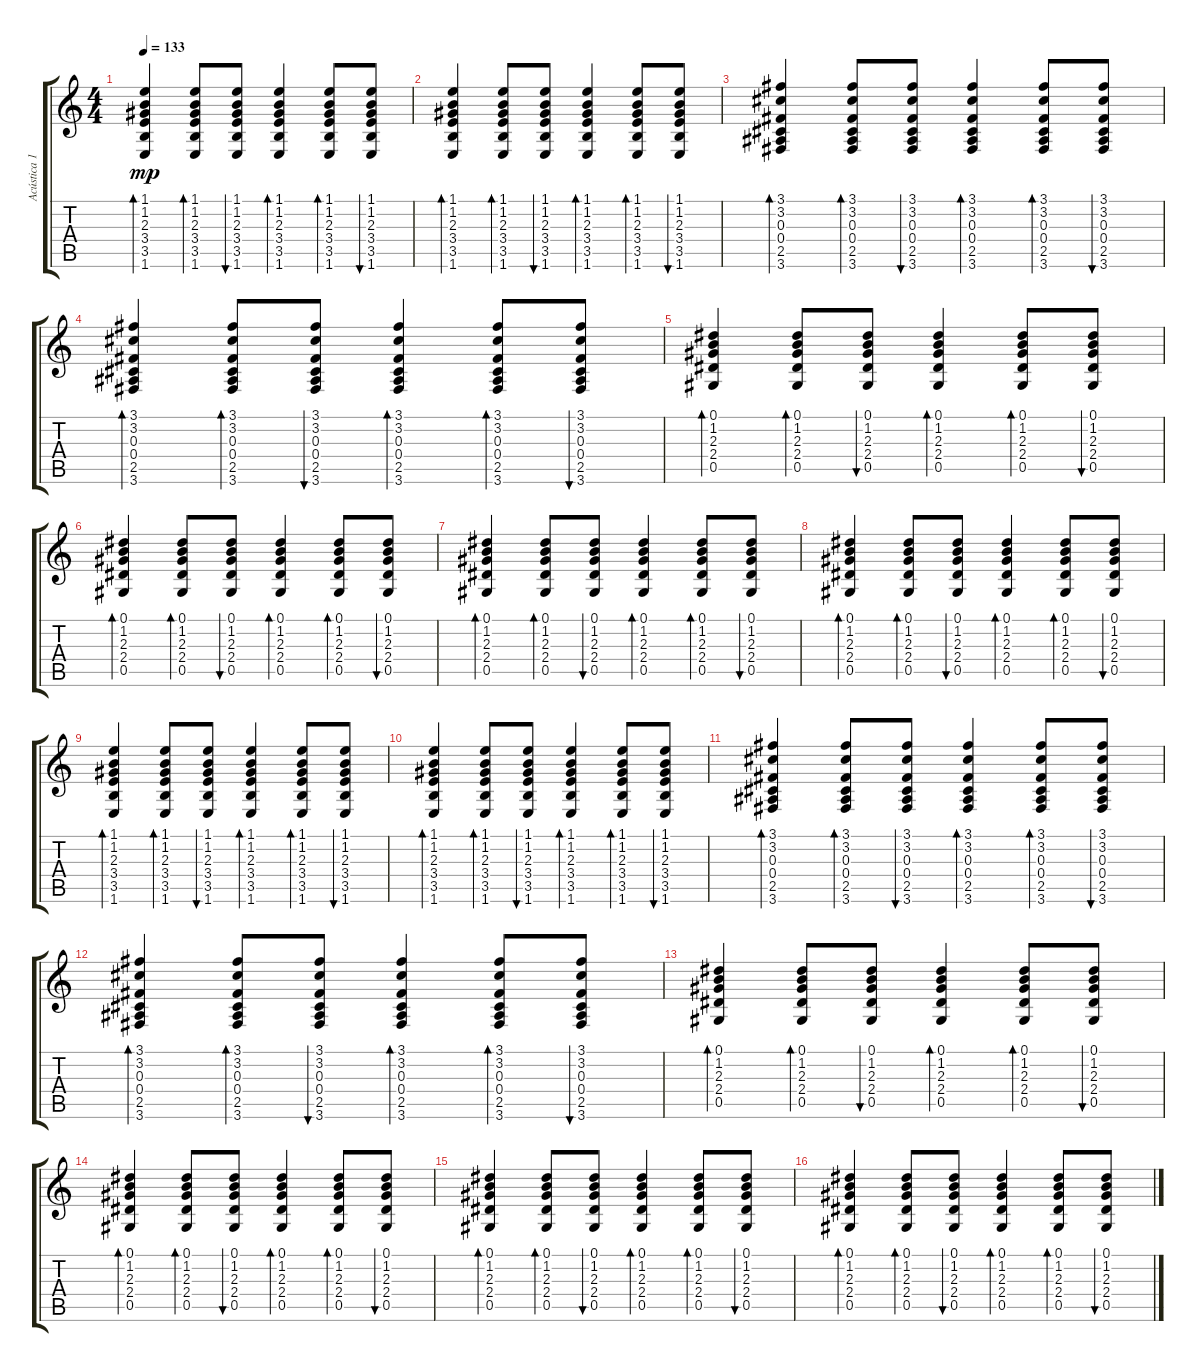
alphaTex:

\track ("Acústica 1" "Acústica 1") {instrument acousticguitarsteel}
\staff {score tabs}
\tuning (Eb4 Bb3 Gb3 Db3 Ab2 Eb2) {hide}
\ts (4 4)
\tempo 133
\clef g2
\ks c
(1.1 1.2 2.3 3.4 3.5 1.6).4{bd 60 dy mp} (1.1 1.2 2.3 3.4 3.5 1.6).8{bd 60} (1.1 1.2 2.3 3.4 3.5 1.6).8{bu 60} (1.1 1.2 2.3 3.4 3.5 1.6).4{bd 60} (1.1 1.2 2.3 3.4 3.5 1.6).8{bd 60} (1.1 1.2 2.3 3.4 3.5 1.6).8{bu 60} |
(1.1 1.2 2.3 3.4 3.5 1.6).4{bd 60} (1.1 1.2 2.3 3.4 3.5 1.6).8{bd 60} (1.1 1.2 2.3 3.4 3.5 1.6).8{bu 60} (1.1 1.2 2.3 3.4 3.5 1.6).4{bd 60} (1.1 1.2 2.3 3.4 3.5 1.6).8{bd 60} (1.1 1.2 2.3 3.4 3.5 1.6).8{bu 60} |
(3.1 3.2 0.3 0.4 2.5 3.6).4{bd 60} (3.1 3.2 0.3 0.4 2.5 3.6).8{bd 60} (3.1 3.2 0.3 0.4 2.5 3.6).8{bu 60} (3.1 3.2 0.3 0.4 2.5 3.6).4{bd 60} (3.1 3.2 0.3 0.4 2.5 3.6).8{bd 60} (3.1 3.2 0.3 0.4 2.5 3.6).8{bu 60} |
(3.1 3.2 0.3 0.4 2.5 3.6).4{bd 60} (3.1 3.2 0.3 0.4 2.5 3.6).8{bd 60} (3.1 3.2 0.3 0.4 2.5 3.6).8{bu 60} (3.1 3.2 0.3 0.4 2.5 3.6).4{bd 60} (3.1 3.2 0.3 0.4 2.5 3.6).8{bd 60} (3.1 3.2 0.3 0.4 2.5 3.6).8{bu 60} |
(0.1 1.2 2.3 2.4 0.5).4{bd 60} (0.1 1.2 2.3 2.4 0.5).8{bd 60} (0.1 1.2 2.3 2.4 0.5).8{bu 60} (0.1 1.2 2.3 2.4 0.5).4{bd 60} (0.1 1.2 2.3 2.4 0.5).8{bd 60} (0.1 1.2 2.3 2.4 0.5).8{bu 60} |
(0.1 1.2 2.3 2.4 0.5).4{bd 60} (0.1 1.2 2.3 2.4 0.5).8{bd 60} (0.1 1.2 2.3 2.4 0.5).8{bu 60} (0.1 1.2 2.3 2.4 0.5).4{bd 60} (0.1 1.2 2.3 2.4 0.5).8{bd 60} (0.1 1.2 2.3 2.4 0.5).8{bu 60} |
(0.1 1.2 2.3 2.4 0.5).4{bd 60} (0.1 1.2 2.3 2.4 0.5).8{bd 60} (0.1 1.2 2.3 2.4 0.5).8{bu 60} (0.1 1.2 2.3 2.4 0.5).4{bd 60} (0.1 1.2 2.3 2.4 0.5).8{bd 60} (0.1 1.2 2.3 2.4 0.5).8{bu 60} |
(0.1 1.2 2.3 2.4 0.5).4{bd 60} (0.1 1.2 2.3 2.4 0.5).8{bd 60} (0.1 1.2 2.3 2.4 0.5).8{bu 60} (0.1 1.2 2.3 2.4 0.5).4{bd 60} (0.1 1.2 2.3 2.4 0.5).8{bd 60} (0.1 1.2 2.3 2.4 0.5).8{bu 60} |
(1.1 1.2 2.3 3.4 3.5 1.6).4{bd 60} (1.1 1.2 2.3 3.4 3.5 1.6).8{bd 60} (1.1 1.2 2.3 3.4 3.5 1.6).8{bu 60} (1.1 1.2 2.3 3.4 3.5 1.6).4{bd 60} (1.1 1.2 2.3 3.4 3.5 1.6).8{bd 60} (1.1 1.2 2.3 3.4 3.5 1.6).8{bu 60} |
(1.1 1.2 2.3 3.4 3.5 1.6).4{bd 60} (1.1 1.2 2.3 3.4 3.5 1.6).8{bd 60} (1.1 1.2 2.3 3.4 3.5 1.6).8{bu 60} (1.1 1.2 2.3 3.4 3.5 1.6).4{bd 60} (1.1 1.2 2.3 3.4 3.5 1.6).8{bd 60} (1.1 1.2 2.3 3.4 3.5 1.6).8{bu 60} |
(3.1 3.2 0.3 0.4 2.5 3.6).4{bd 60} (3.1 3.2 0.3 0.4 2.5 3.6).8{bd 60} (3.1 3.2 0.3 0.4 2.5 3.6).8{bu 60} (3.1 3.2 0.3 0.4 2.5 3.6).4{bd 60} (3.1 3.2 0.3 0.4 2.5 3.6).8{bd 60} (3.1 3.2 0.3 0.4 2.5 3.6).8{bu 60} |
(3.1 3.2 0.3 0.4 2.5 3.6).4{bd 60} (3.1 3.2 0.3 0.4 2.5 3.6).8{bd 60} (3.1 3.2 0.3 0.4 2.5 3.6).8{bu 60} (3.1 3.2 0.3 0.4 2.5 3.6).4{bd 60} (3.1 3.2 0.3 0.4 2.5 3.6).8{bd 60} (3.1 3.2 0.3 0.4 2.5 3.6).8{bu 60} |
(0.1 1.2 2.3 2.4 0.5).4{bd 60} (0.1 1.2 2.3 2.4 0.5).8{bd 60} (0.1 1.2 2.3 2.4 0.5).8{bu 60} (0.1 1.2 2.3 2.4 0.5).4{bd 60} (0.1 1.2 2.3 2.4 0.5).8{bd 60} (0.1 1.2 2.3 2.4 0.5).8{bu 60} |
(0.1 1.2 2.3 2.4 0.5).4{bd 60} (0.1 1.2 2.3 2.4 0.5).8{bd 60} (0.1 1.2 2.3 2.4 0.5).8{bu 60} (0.1 1.2 2.3 2.4 0.5).4{bd 60} (0.1 1.2 2.3 2.4 0.5).8{bd 60} (0.1 1.2 2.3 2.4 0.5).8{bu 60} |
(0.1 1.2 2.3 2.4 0.5).4{bd 60} (0.1 1.2 2.3 2.4 0.5).8{bd 60} (0.1 1.2 2.3 2.4 0.5).8{bu 60} (0.1 1.2 2.3 2.4 0.5).4{bd 60} (0.1 1.2 2.3 2.4 0.5).8{bd 60} (0.1 1.2 2.3 2.4 0.5).8{bu 60} |
(0.1 1.2 2.3 2.4 0.5).4{bd 60} (0.1 1.2 2.3 2.4 0.5).8{bd 60} (0.1 1.2 2.3 2.4 0.5).8{bu 60} (0.1 1.2 2.3 2.4 0.5).4{bd 60} (0.1 1.2 2.3 2.4 0.5).8{bd 60} (0.1 1.2 2.3 2.4 0.5).8{bu 60}
